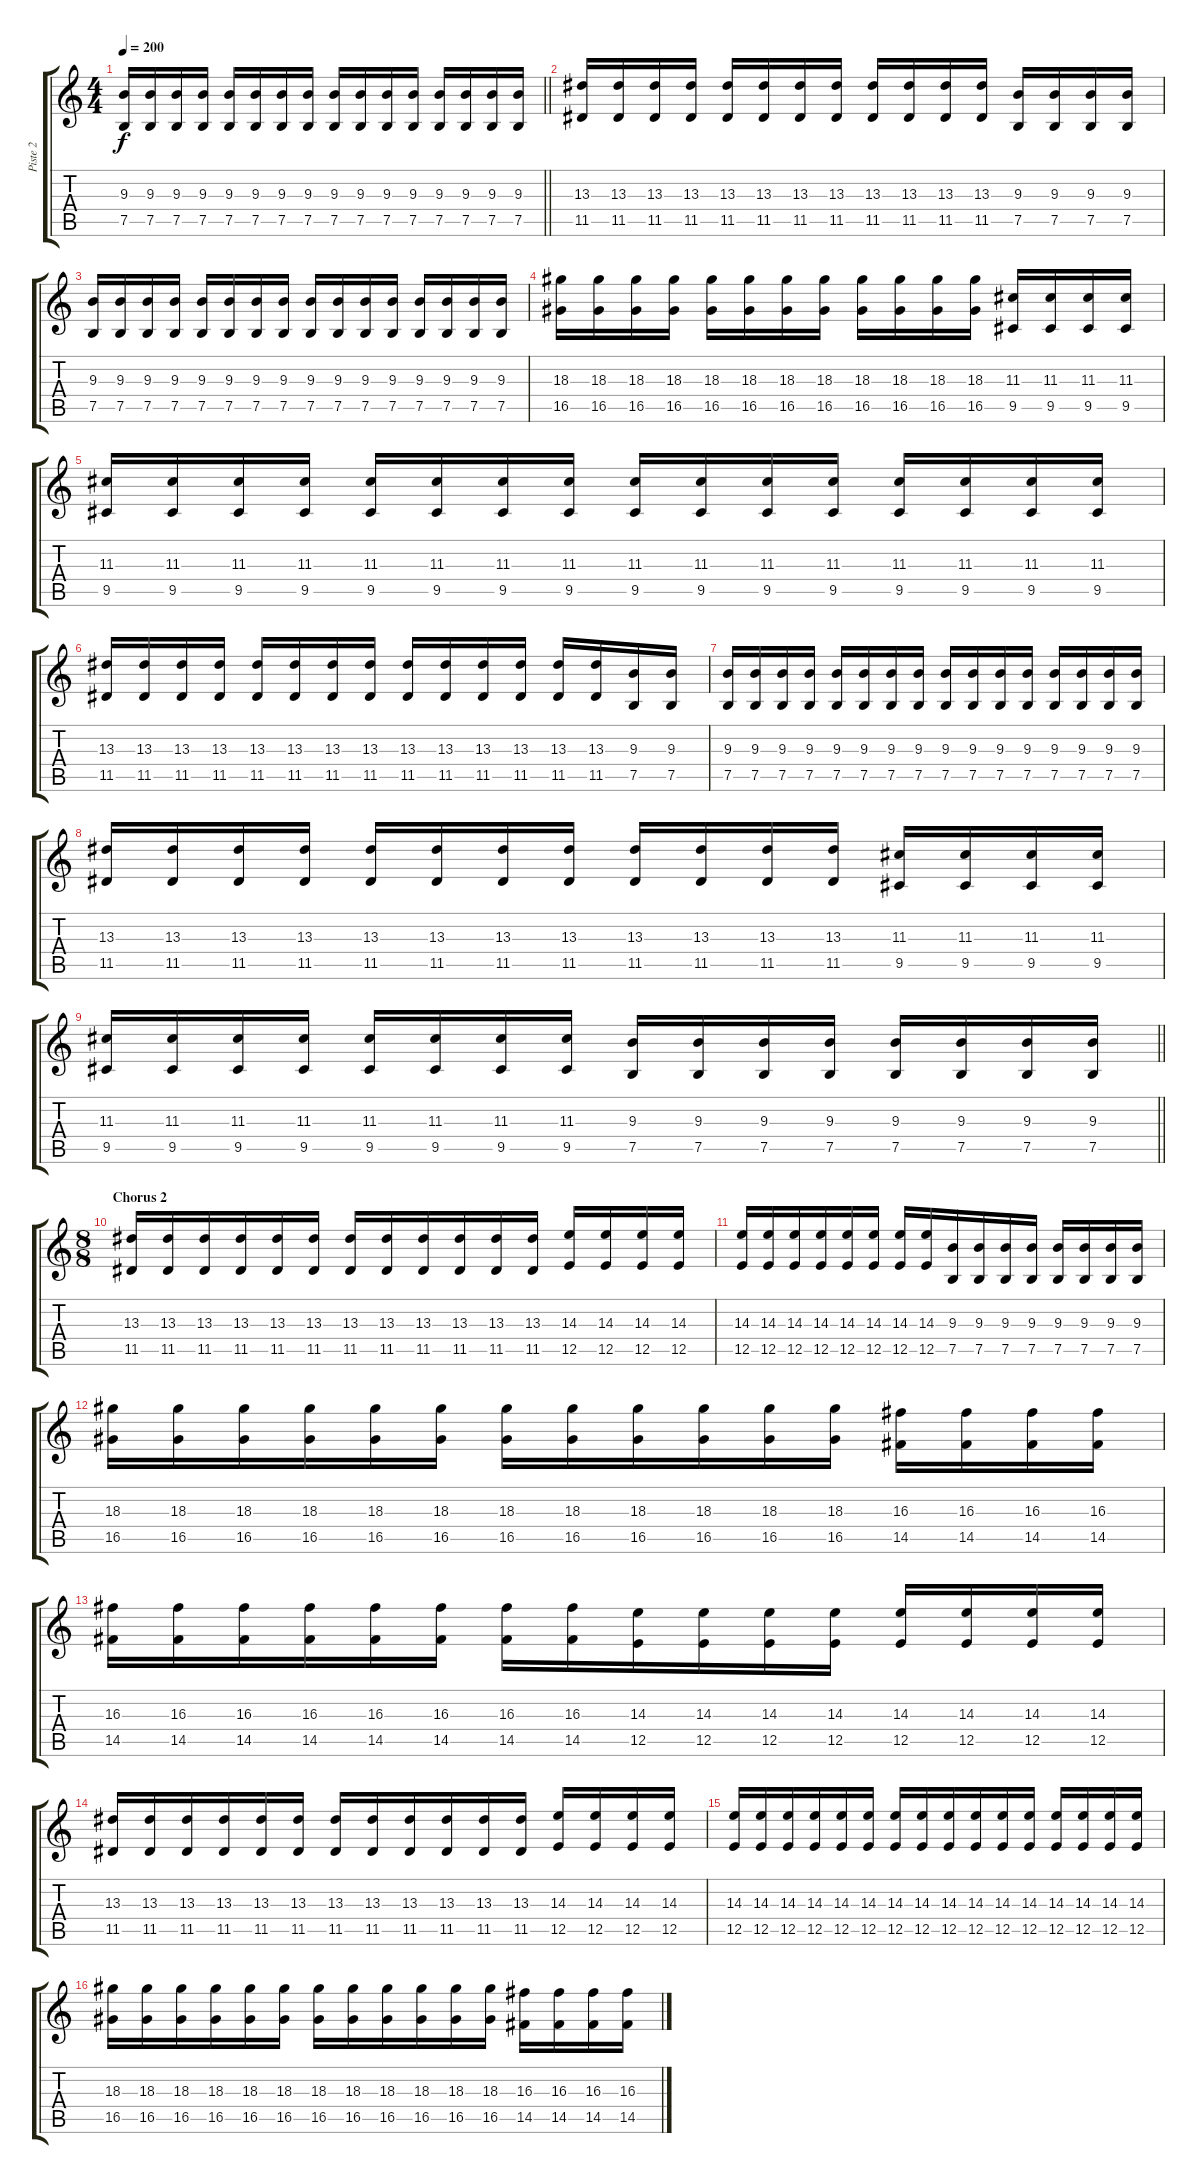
\track ("Piste 2" "Piste 2") {instrument distortionguitar}
\staff {score tabs}
\tuning (B3 Gb3 D3 A2 E2 B1) {hide}
\ts (4 4)
\tempo 200
\clef g2
\barLineRight lightlight
\ks c
(9.3 7.5).16{dy f} (9.3 7.5).16 (9.3 7.5).16 (9.3 7.5).16 (9.3 7.5).16 (9.3 7.5).16 (9.3 7.5).16 (9.3 7.5).16 (9.3 7.5).16 (9.3 7.5).16 (9.3 7.5).16 (9.3 7.5).16 (9.3 7.5).16 (9.3 7.5).16 (9.3 7.5).16 (9.3 7.5).16 |
(13.3 11.5).16{volume 12 balance 8} (13.3 11.5).16 (13.3 11.5).16 (13.3 11.5).16 (13.3 11.5).16 (13.3 11.5).16 (13.3 11.5).16 (13.3 11.5).16 (13.3 11.5).16 (13.3 11.5).16 (13.3 11.5).16 (13.3 11.5).16 (9.3 7.5).16 (9.3 7.5).16 (9.3 7.5).16 (9.3 7.5).16 |
(9.3 7.5).16 (9.3 7.5).16 (9.3 7.5).16 (9.3 7.5).16 (9.3 7.5).16 (9.3 7.5).16 (9.3 7.5).16 (9.3 7.5).16 (9.3 7.5).16 (9.3 7.5).16 (9.3 7.5).16 (9.3 7.5).16 (9.3 7.5).16 (9.3 7.5).16 (9.3 7.5).16 (9.3 7.5).16 |
(18.3 16.5).16 (18.3 16.5).16 (18.3 16.5).16 (18.3 16.5).16 (18.3 16.5).16 (18.3 16.5).16 (18.3 16.5).16 (18.3 16.5).16 (18.3 16.5).16 (18.3 16.5).16 (18.3 16.5).16 (18.3 16.5).16 (11.3 9.5).16 (11.3 9.5).16 (11.3 9.5).16 (11.3 9.5).16 |
(11.3 9.5).16 (11.3 9.5).16 (11.3 9.5).16 (11.3 9.5).16 (11.3 9.5).16 (11.3 9.5).16 (11.3 9.5).16 (11.3 9.5).16 (11.3 9.5).16 (11.3 9.5).16 (11.3 9.5).16 (11.3 9.5).16 (11.3 9.5).16 (11.3 9.5).16 (11.3 9.5).16 (11.3 9.5).16 |
(13.3 11.5).16 (13.3 11.5).16 (13.3 11.5).16 (13.3 11.5).16 (13.3 11.5).16 (13.3 11.5).16 (13.3 11.5).16 (13.3 11.5).16 (13.3 11.5).16 (13.3 11.5).16 (13.3 11.5).16 (13.3 11.5).16 (13.3 11.5).16 (13.3 11.5).16 (9.3 7.5).16 (9.3 7.5).16 |
(9.3 7.5).16 (9.3 7.5).16 (9.3 7.5).16 (9.3 7.5).16 (9.3 7.5).16 (9.3 7.5).16 (9.3 7.5).16 (9.3 7.5).16 (9.3 7.5).16 (9.3 7.5).16 (9.3 7.5).16 (9.3 7.5).16 (9.3 7.5).16 (9.3 7.5).16 (9.3 7.5).16 (9.3 7.5).16 |
(13.3 11.5).16 (13.3 11.5).16 (13.3 11.5).16 (13.3 11.5).16 (13.3 11.5).16 (13.3 11.5).16 (13.3 11.5).16 (13.3 11.5).16 (13.3 11.5).16 (13.3 11.5).16 (13.3 11.5).16 (13.3 11.5).16 (11.3 9.5).16 (11.3 9.5).16 (11.3 9.5).16 (11.3 9.5).16 |
\barLineRight lightlight
(11.3 9.5).16 (11.3 9.5).16 (11.3 9.5).16 (11.3 9.5).16 (11.3 9.5).16 (11.3 9.5).16 (11.3 9.5).16 (11.3 9.5).16 (9.3 7.5).16 (9.3 7.5).16 (9.3 7.5).16 (9.3 7.5).16 (9.3 7.5).16 (9.3 7.5).16 (9.3 7.5).16 (9.3 7.5).16 |
\ts (8 8)
\section ("" "Chorus 2")
(13.3 11.5).16{volume 12 balance 8 instrument distortionguitar} (13.3 11.5).16 (13.3 11.5).16 (13.3 11.5).16 (13.3 11.5).16 (13.3 11.5).16 (13.3 11.5).16 (13.3 11.5).16 (13.3 11.5).16 (13.3 11.5).16 (13.3 11.5).16 (13.3 11.5).16 (14.3 12.5).16 (14.3 12.5).16 (14.3 12.5).16 (14.3 12.5).16 |
(14.3 12.5).16 (14.3 12.5).16 (14.3 12.5).16 (14.3 12.5).16 (14.3 12.5).16 (14.3 12.5).16 (14.3 12.5).16 (14.3 12.5).16 (9.3 7.5).16 (9.3 7.5).16 (9.3 7.5).16 (9.3 7.5).16 (9.3 7.5).16 (9.3 7.5).16 (9.3 7.5).16 (9.3 7.5).16 |
(18.3 16.5).16 (18.3 16.5).16 (18.3 16.5).16 (18.3 16.5).16 (18.3 16.5).16 (18.3 16.5).16 (18.3 16.5).16 (18.3 16.5).16 (18.3 16.5).16 (18.3 16.5).16 (18.3 16.5).16 (18.3 16.5).16 (16.3 14.5).16 (16.3 14.5).16 (16.3 14.5).16 (16.3 14.5).16 |
(16.3 14.5).16 (16.3 14.5).16 (16.3 14.5).16 (16.3 14.5).16 (16.3 14.5).16 (16.3 14.5).16 (16.3 14.5).16 (16.3 14.5).16 (14.3 12.5).16 (14.3 12.5).16 (14.3 12.5).16 (14.3 12.5).16 (14.3 12.5).16 (14.3 12.5).16 (14.3 12.5).16 (14.3 12.5).16 |
(13.3 11.5).16{volume 12 balance 8 instrument distortionguitar} (13.3 11.5).16 (13.3 11.5).16 (13.3 11.5).16 (13.3 11.5).16 (13.3 11.5).16 (13.3 11.5).16 (13.3 11.5).16 (13.3 11.5).16 (13.3 11.5).16 (13.3 11.5).16 (13.3 11.5).16 (14.3 12.5).16 (14.3 12.5).16 (14.3 12.5).16 (14.3 12.5).16 |
(14.3 12.5).16 (14.3 12.5).16 (14.3 12.5).16 (14.3 12.5).16 (14.3 12.5).16 (14.3 12.5).16 (14.3 12.5).16 (14.3 12.5).16 (14.3 12.5).16 (14.3 12.5).16 (14.3 12.5).16 (14.3 12.5).16 (14.3 12.5).16 (14.3 12.5).16 (14.3 12.5).16 (14.3 12.5).16 |
(18.3 16.5).16 (18.3 16.5).16 (18.3 16.5).16 (18.3 16.5).16 (18.3 16.5).16 (18.3 16.5).16 (18.3 16.5).16 (18.3 16.5).16 (18.3 16.5).16 (18.3 16.5).16 (18.3 16.5).16 (18.3 16.5).16 (16.3 14.5).16 (16.3 14.5).16 (16.3 14.5).16 (16.3 14.5).16
